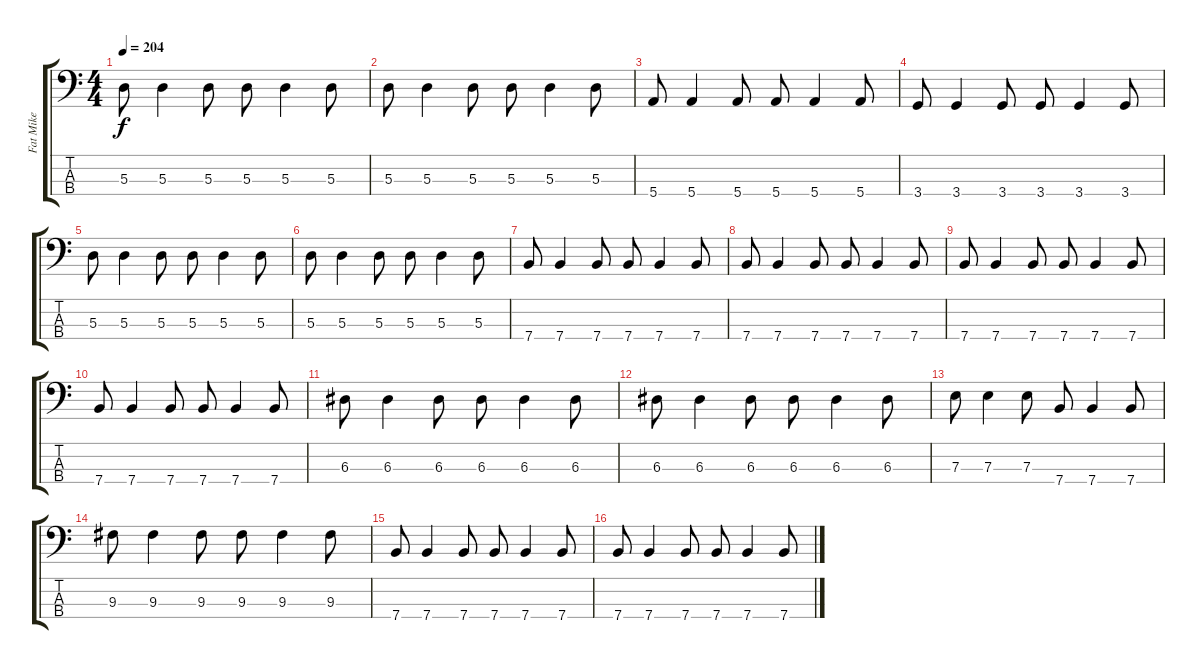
\track ("Fat Mike" "Fat Mike") {instrument slapbass2}
\staff {score tabs}
\tuning (G2 D2 A1 E1) {hide}
\ts (4 4)
\tempo 204
\clef f4
\ks c
5.3.8{dy f} 5.3.4 5.3.8 5.3.8 5.3.4 5.3.8 |
5.3.8 5.3.4 5.3.8 5.3.8 5.3.4 5.3.8 |
5.4.8 5.4.4 5.4.8 5.4.8 5.4.4 5.4.8 |
3.4.8 3.4.4 3.4.8 3.4.8 3.4.4 3.4.8 |
5.3.8 5.3.4 5.3.8 5.3.8 5.3.4 5.3.8 |
5.3.8 5.3.4 5.3.8 5.3.8 5.3.4 5.3.8 |
7.4.8 7.4.4 7.4.8 7.4.8 7.4.4 7.4.8 |
7.4.8 7.4.4 7.4.8 7.4.8 7.4.4 7.4.8 |
7.4.8 7.4.4 7.4.8 7.4.8 7.4.4 7.4.8 |
7.4.8 7.4.4 7.4.8 7.4.8 7.4.4 7.4.8 |
6.3.8 6.3.4 6.3.8 6.3.8 6.3.4 6.3.8 |
6.3.8 6.3.4 6.3.8 6.3.8 6.3.4 6.3.8 |
7.3.8 7.3.4 7.3.8 7.4.8 7.4.4 7.4.8 |
9.3.8 9.3.4 9.3.8 9.3.8 9.3.4 9.3.8 |
7.4.8 7.4.4 7.4.8 7.4.8 7.4.4 7.4.8 |
7.4.8 7.4.4 7.4.8 7.4.8 7.4.4 7.4.8
